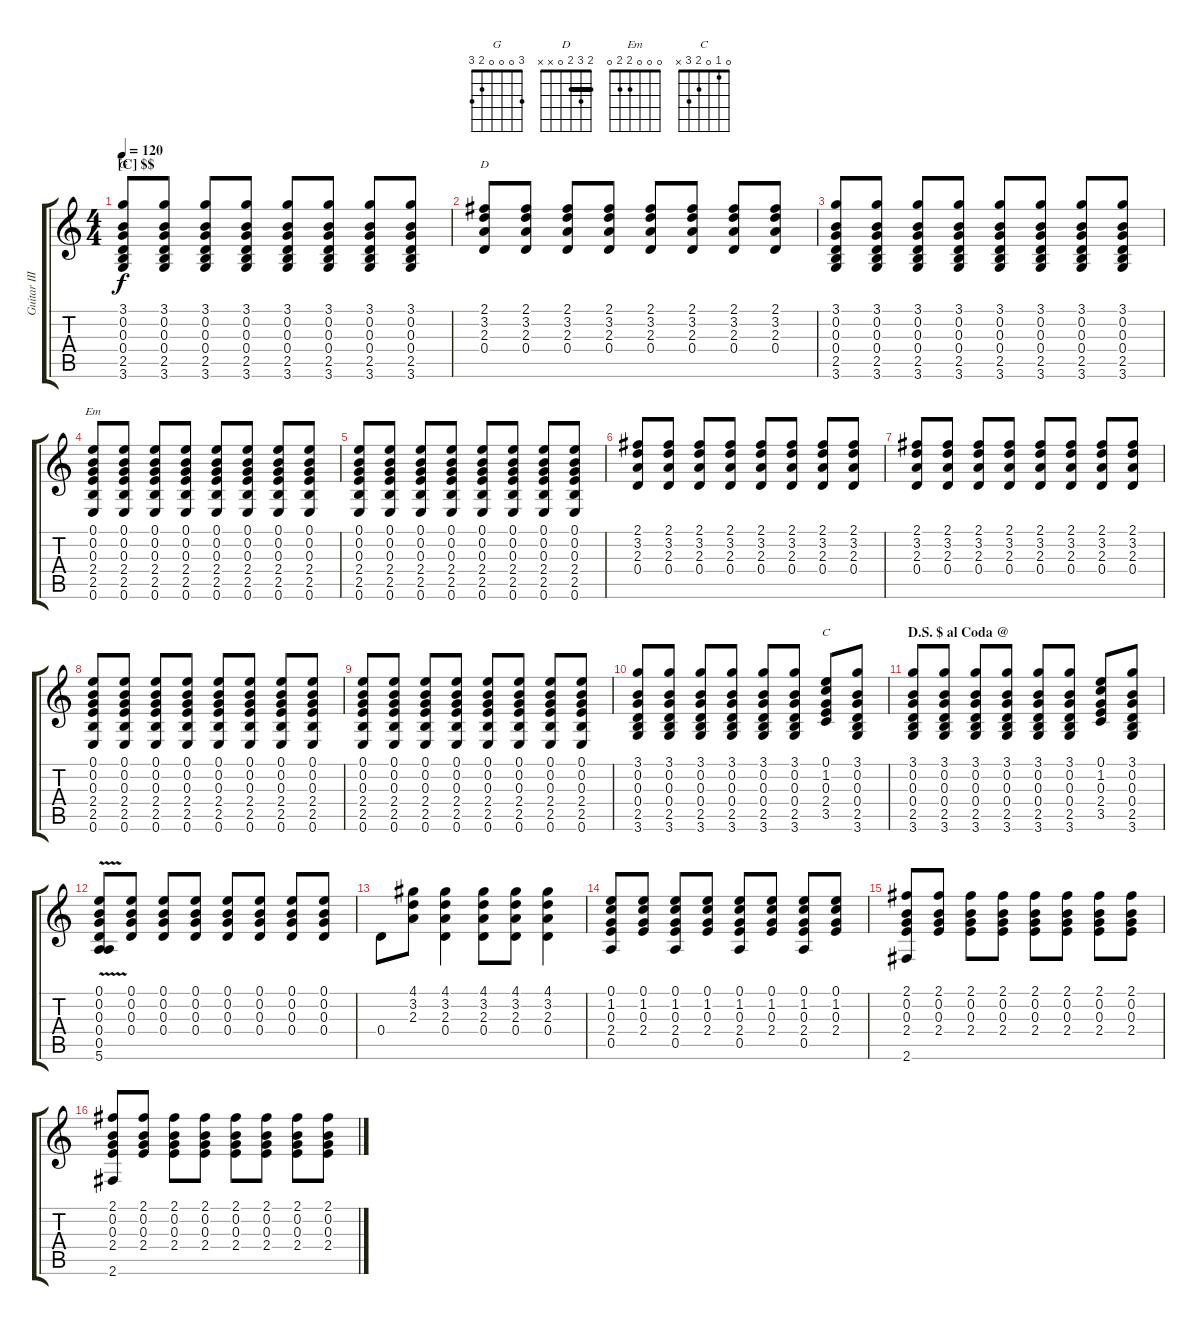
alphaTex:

\track ("Guitar III" "Guitar III") {instrument acousticguitarnylon}
\staff {score tabs}
\tuning (E4 B3 G3 D3 A2 E2) {hide}
\chord ("G" 3 0 0 0 2 3)
\chord ("D" 2 3 2 0 x x) {barre 2}
\chord ("Em" 0 0 0 2 2 0)
\chord ("C" 0 1 0 2 3 x)
\ts (4 4)
\section ("" "[C] $$")
\tempo 120
\clef g2
\ks c
(3.1 0.2 0.3 0.4 2.5 3.6).8{ch "G" dy f} (3.1 0.2 0.3 0.4 2.5 3.6).8 (3.1 0.2 0.3 0.4 2.5 3.6).8 (3.1 0.2 0.3 0.4 2.5 3.6).8 (3.1 0.2 0.3 0.4 2.5 3.6).8 (3.1 0.2 0.3 0.4 2.5 3.6).8 (3.1 0.2 0.3 0.4 2.5 3.6).8 (3.1 0.2 0.3 0.4 2.5 3.6).8 |
(2.1 3.2 2.3 0.4).8{ch "D"} (2.1 3.2 2.3 0.4).8 (2.1 3.2 2.3 0.4).8 (2.1 3.2 2.3 0.4).8 (2.1 3.2 2.3 0.4).8 (2.1 3.2 2.3 0.4).8 (2.1 3.2 2.3 0.4).8 (2.1 3.2 2.3 0.4).8 |
(3.1 0.2 0.3 0.4 2.5 3.6).8 (3.1 0.2 0.3 0.4 2.5 3.6).8 (3.1 0.2 0.3 0.4 2.5 3.6).8 (3.1 0.2 0.3 0.4 2.5 3.6).8 (3.1 0.2 0.3 0.4 2.5 3.6).8 (3.1 0.2 0.3 0.4 2.5 3.6).8 (3.1 0.2 0.3 0.4 2.5 3.6).8 (3.1 0.2 0.3 0.4 2.5 3.6).8 |
(0.1 0.2 0.3 2.4 2.5 0.6).8{ch "Em"} (0.1 0.2 0.3 2.4 2.5 0.6).8 (0.1 0.2 0.3 2.4 2.5 0.6).8 (0.1 0.2 0.3 2.4 2.5 0.6).8 (0.1 0.2 0.3 2.4 2.5 0.6).8 (0.1 0.2 0.3 2.4 2.5 0.6).8 (0.1 0.2 0.3 2.4 2.5 0.6).8 (0.1 0.2 0.3 2.4 2.5 0.6).8 |
(0.1 0.2 0.3 2.4 2.5 0.6).8 (0.1 0.2 0.3 2.4 2.5 0.6).8 (0.1 0.2 0.3 2.4 2.5 0.6).8 (0.1 0.2 0.3 2.4 2.5 0.6).8 (0.1 0.2 0.3 2.4 2.5 0.6).8 (0.1 0.2 0.3 2.4 2.5 0.6).8 (0.1 0.2 0.3 2.4 2.5 0.6).8 (0.1 0.2 0.3 2.4 2.5 0.6).8 |
(2.1 3.2 2.3 0.4).8 (2.1 3.2 2.3 0.4).8 (2.1 3.2 2.3 0.4).8 (2.1 3.2 2.3 0.4).8 (2.1 3.2 2.3 0.4).8 (2.1 3.2 2.3 0.4).8 (2.1 3.2 2.3 0.4).8 (2.1 3.2 2.3 0.4).8 |
(2.1 3.2 2.3 0.4).8 (2.1 3.2 2.3 0.4).8 (2.1 3.2 2.3 0.4).8 (2.1 3.2 2.3 0.4).8 (2.1 3.2 2.3 0.4).8 (2.1 3.2 2.3 0.4).8 (2.1 3.2 2.3 0.4).8 (2.1 3.2 2.3 0.4).8 |
(0.1 0.2 0.3 2.4 2.5 0.6).8 (0.1 0.2 0.3 2.4 2.5 0.6).8 (0.1 0.2 0.3 2.4 2.5 0.6).8 (0.1 0.2 0.3 2.4 2.5 0.6).8 (0.1 0.2 0.3 2.4 2.5 0.6).8 (0.1 0.2 0.3 2.4 2.5 0.6).8 (0.1 0.2 0.3 2.4 2.5 0.6).8 (0.1 0.2 0.3 2.4 2.5 0.6).8 |
(0.1 0.2 0.3 2.4 2.5 0.6).8 (0.1 0.2 0.3 2.4 2.5 0.6).8 (0.1 0.2 0.3 2.4 2.5 0.6).8 (0.1 0.2 0.3 2.4 2.5 0.6).8 (0.1 0.2 0.3 2.4 2.5 0.6).8 (0.1 0.2 0.3 2.4 2.5 0.6).8 (0.1 0.2 0.3 2.4 2.5 0.6).8 (0.1 0.2 0.3 2.4 2.5 0.6).8 |
(3.1 0.2 0.3 0.4 2.5 3.6).8 (3.1 0.2 0.3 0.4 2.5 3.6).8 (3.1 0.2 0.3 0.4 2.5 3.6).8 (3.1 0.2 0.3 0.4 2.5 3.6).8 (3.1 0.2 0.3 0.4 2.5 3.6).8 (3.1 0.2 0.3 0.4 2.5 3.6).8 (0.1 1.2 0.3 2.4 3.5).8{ch "C"} (3.1 0.2 0.3 0.4 2.5 3.6).8 |
\section ("" "D.S. $ al Coda @")
(3.1 0.2 0.3 0.4 2.5 3.6).8 (3.1 0.2 0.3 0.4 2.5 3.6).8 (3.1 0.2 0.3 0.4 2.5 3.6).8 (3.1 0.2 0.3 0.4 2.5 3.6).8 (3.1 0.2 0.3 0.4 2.5 3.6).8 (3.1 0.2 0.3 0.4 2.5 3.6).8 (0.1 1.2 0.3 2.4 3.5).8 (3.1 0.2 0.3 0.4 2.5 3.6).8 |
(0.1{v} 0.2{v} 0.3{v} 0.4{v} 0.5{v} 5.6{v}).8 (0.1 0.2 0.3 0.4).8 (0.1 0.2 0.3 0.4).8 (0.1 0.2 0.3 0.4).8 (0.1 0.2 0.3 0.4).8 (0.1 0.2 0.3 0.4).8 (0.1 0.2 0.3 0.4).8 (0.1 0.2 0.3 0.4).8 |
0.4.8 (4.1 3.2 2.3).8 (4.1 3.2 2.3 0.4).4 (4.1 3.2 2.3 0.4).8 (4.1 3.2 2.3 0.4).8 (4.1 3.2 2.3 0.4).4 |
(0.1 1.2 0.3 2.4 0.5).8 (0.1 1.2 0.3 2.4).8 (0.1 1.2 0.3 2.4 0.5).8 (0.1 1.2 0.3 2.4).8 (0.1 1.2 0.3 2.4 0.5).8 (0.1 1.2 0.3 2.4).8 (0.1 1.2 0.3 2.4 0.5).8 (0.1 1.2 0.3 2.4).8 |
(2.1 0.2 0.3 2.4 2.6).8 (2.1 0.2 0.3 2.4).8 (2.1 0.2 0.3 2.4).8 (2.1 0.2 0.3 2.4).8 (2.1 0.2 0.3 2.4).8 (2.1 0.2 0.3 2.4).8 (2.1 0.2 0.3 2.4).8 (2.1 0.2 0.3 2.4).8 |
(2.1 0.2 0.3 2.4 2.6).8 (2.1 0.2 0.3 2.4).8 (2.1 0.2 0.3 2.4).8 (2.1 0.2 0.3 2.4).8 (2.1 0.2 0.3 2.4).8 (2.1 0.2 0.3 2.4).8 (2.1 0.2 0.3 2.4).8 (2.1 0.2 0.3 2.4).8
